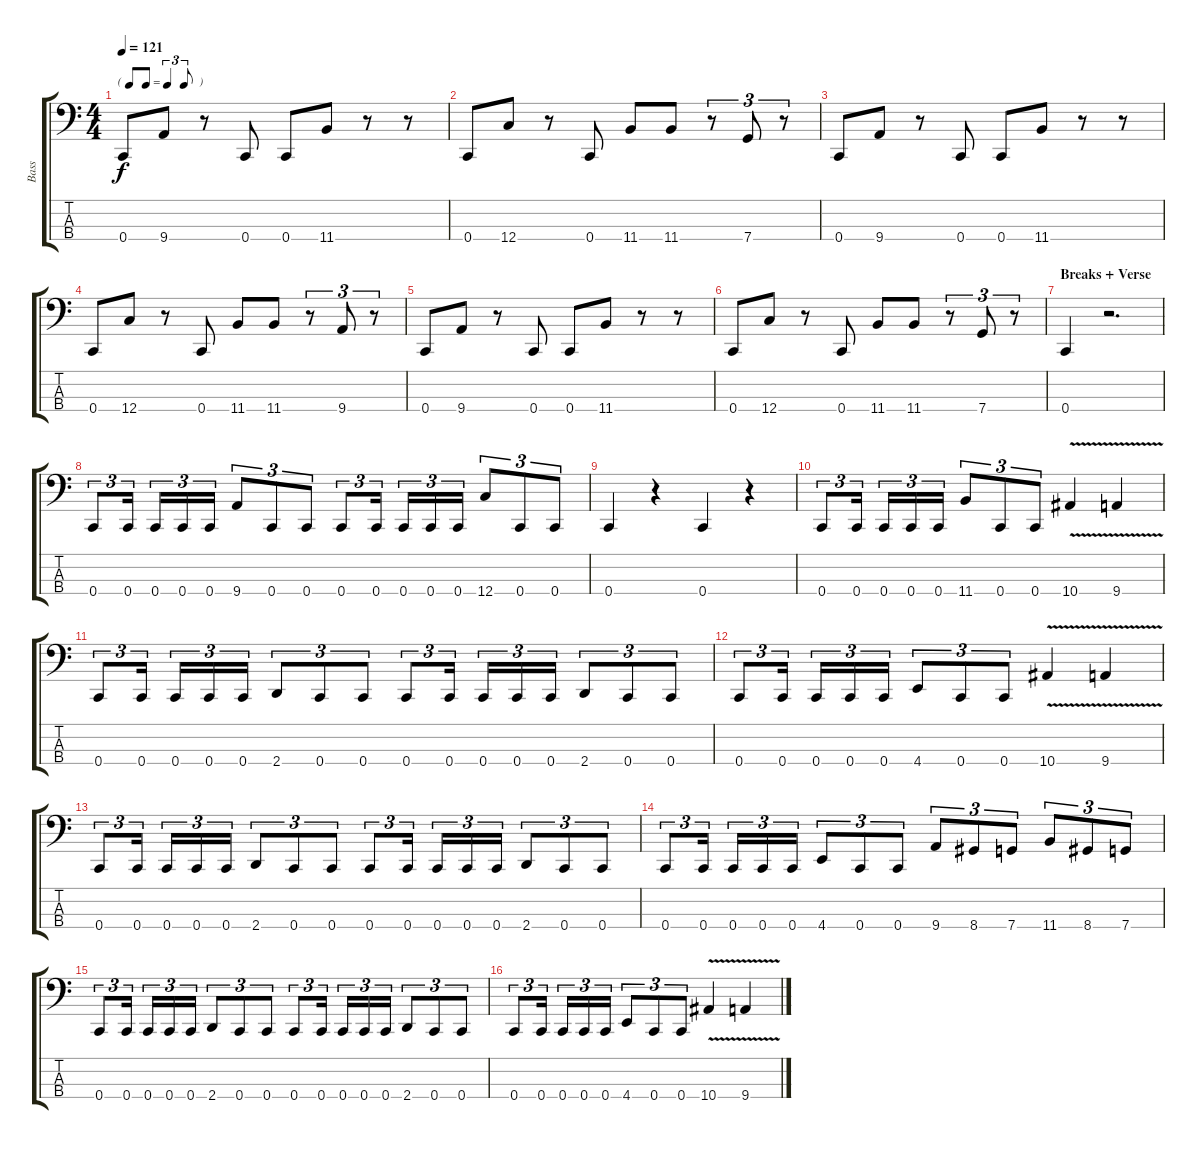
\track ("Bass" "Bass") {instrument electricbasspick}
\staff {score tabs}
\tuning (F2 C2 G1 C1) {hide}
\ts (4 4)
\tf triplet8th
\tempo 121
\clef f4
\ks c
0.4.8{dy f} 9.4.8 r.8 0.4.8 0.4.8 11.4.8 r.8 r.8 |
0.4.8 12.4.8 r.8 0.4.8 11.4.8 11.4.8 r.8{tu (3 2)} 7.4.8{tu (3 2)} r.8{tu (3 2)} |
0.4.8 9.4.8 r.8 0.4.8 0.4.8 11.4.8 r.8 r.8 |
0.4.8 12.4.8 r.8 0.4.8 11.4.8 11.4.8 r.8{tu (3 2)} 9.4.8{tu (3 2)} r.8{tu (3 2)} |
0.4.8 9.4.8 r.8 0.4.8 0.4.8 11.4.8 r.8 r.8 |
0.4.8 12.4.8 r.8 0.4.8 11.4.8 11.4.8 r.8{tu (3 2)} 7.4.8{tu (3 2)} r.8{tu (3 2)} |
\section ("" "Breaks + Verse")
0.4.4 r.2{d} |
0.4.8{tu (3 2)} 0.4.16{tu (3 2)} 0.4.16{tu (3 2)} 0.4.16{tu (3 2)} 0.4.16{tu (3 2)} 9.4.8{tu (3 2)} 0.4.8{tu (3 2)} 0.4.8{tu (3 2)} 0.4.8{tu (3 2)} 0.4.16{tu (3 2)} 0.4.16{tu (3 2)} 0.4.16{tu (3 2)} 0.4.16{tu (3 2)} 12.4.8{tu (3 2)} 0.4.8{tu (3 2)} 0.4.8{tu (3 2)} |
0.4.4 r.4 0.4.4 r.4 |
0.4.8{tu (3 2)} 0.4.16{tu (3 2)} 0.4.16{tu (3 2)} 0.4.16{tu (3 2)} 0.4.16{tu (3 2)} 11.4.8{tu (3 2)} 0.4.8{tu (3 2)} 0.4.8{tu (3 2)} 10.4{v}.4 9.4{v}.4 |
0.4.8{tu (3 2)} 0.4.16{tu (3 2)} 0.4.16{tu (3 2)} 0.4.16{tu (3 2)} 0.4.16{tu (3 2)} 2.4.8{tu (3 2)} 0.4.8{tu (3 2)} 0.4.8{tu (3 2)} 0.4.8{tu (3 2)} 0.4.16{tu (3 2)} 0.4.16{tu (3 2)} 0.4.16{tu (3 2)} 0.4.16{tu (3 2)} 2.4.8{tu (3 2)} 0.4.8{tu (3 2)} 0.4.8{tu (3 2)} |
0.4.8{tu (3 2)} 0.4.16{tu (3 2)} 0.4.16{tu (3 2)} 0.4.16{tu (3 2)} 0.4.16{tu (3 2)} 4.4.8{tu (3 2)} 0.4.8{tu (3 2)} 0.4.8{tu (3 2)} 10.4{v}.4 9.4{v}.4 |
0.4.8{tu (3 2)} 0.4.16{tu (3 2)} 0.4.16{tu (3 2)} 0.4.16{tu (3 2)} 0.4.16{tu (3 2)} 2.4.8{tu (3 2)} 0.4.8{tu (3 2)} 0.4.8{tu (3 2)} 0.4.8{tu (3 2)} 0.4.16{tu (3 2)} 0.4.16{tu (3 2)} 0.4.16{tu (3 2)} 0.4.16{tu (3 2)} 2.4.8{tu (3 2)} 0.4.8{tu (3 2)} 0.4.8{tu (3 2)} |
0.4.8{tu (3 2)} 0.4.16{tu (3 2)} 0.4.16{tu (3 2)} 0.4.16{tu (3 2)} 0.4.16{tu (3 2)} 4.4.8{tu (3 2)} 0.4.8{tu (3 2)} 0.4.8{tu (3 2)} 9.4.8{tu (3 2)} 8.4.8{tu (3 2)} 7.4.8{tu (3 2)} 11.4.8{tu (3 2)} 8.4.8{tu (3 2)} 7.4.8{tu (3 2)} |
0.4.8{tu (3 2)} 0.4.16{tu (3 2)} 0.4.16{tu (3 2)} 0.4.16{tu (3 2)} 0.4.16{tu (3 2)} 2.4.8{tu (3 2)} 0.4.8{tu (3 2)} 0.4.8{tu (3 2)} 0.4.8{tu (3 2)} 0.4.16{tu (3 2)} 0.4.16{tu (3 2)} 0.4.16{tu (3 2)} 0.4.16{tu (3 2)} 2.4.8{tu (3 2)} 0.4.8{tu (3 2)} 0.4.8{tu (3 2)} |
0.4.8{tu (3 2)} 0.4.16{tu (3 2)} 0.4.16{tu (3 2)} 0.4.16{tu (3 2)} 0.4.16{tu (3 2)} 4.4.8{tu (3 2)} 0.4.8{tu (3 2)} 0.4.8{tu (3 2)} 10.4{v}.4 9.4{v}.4
